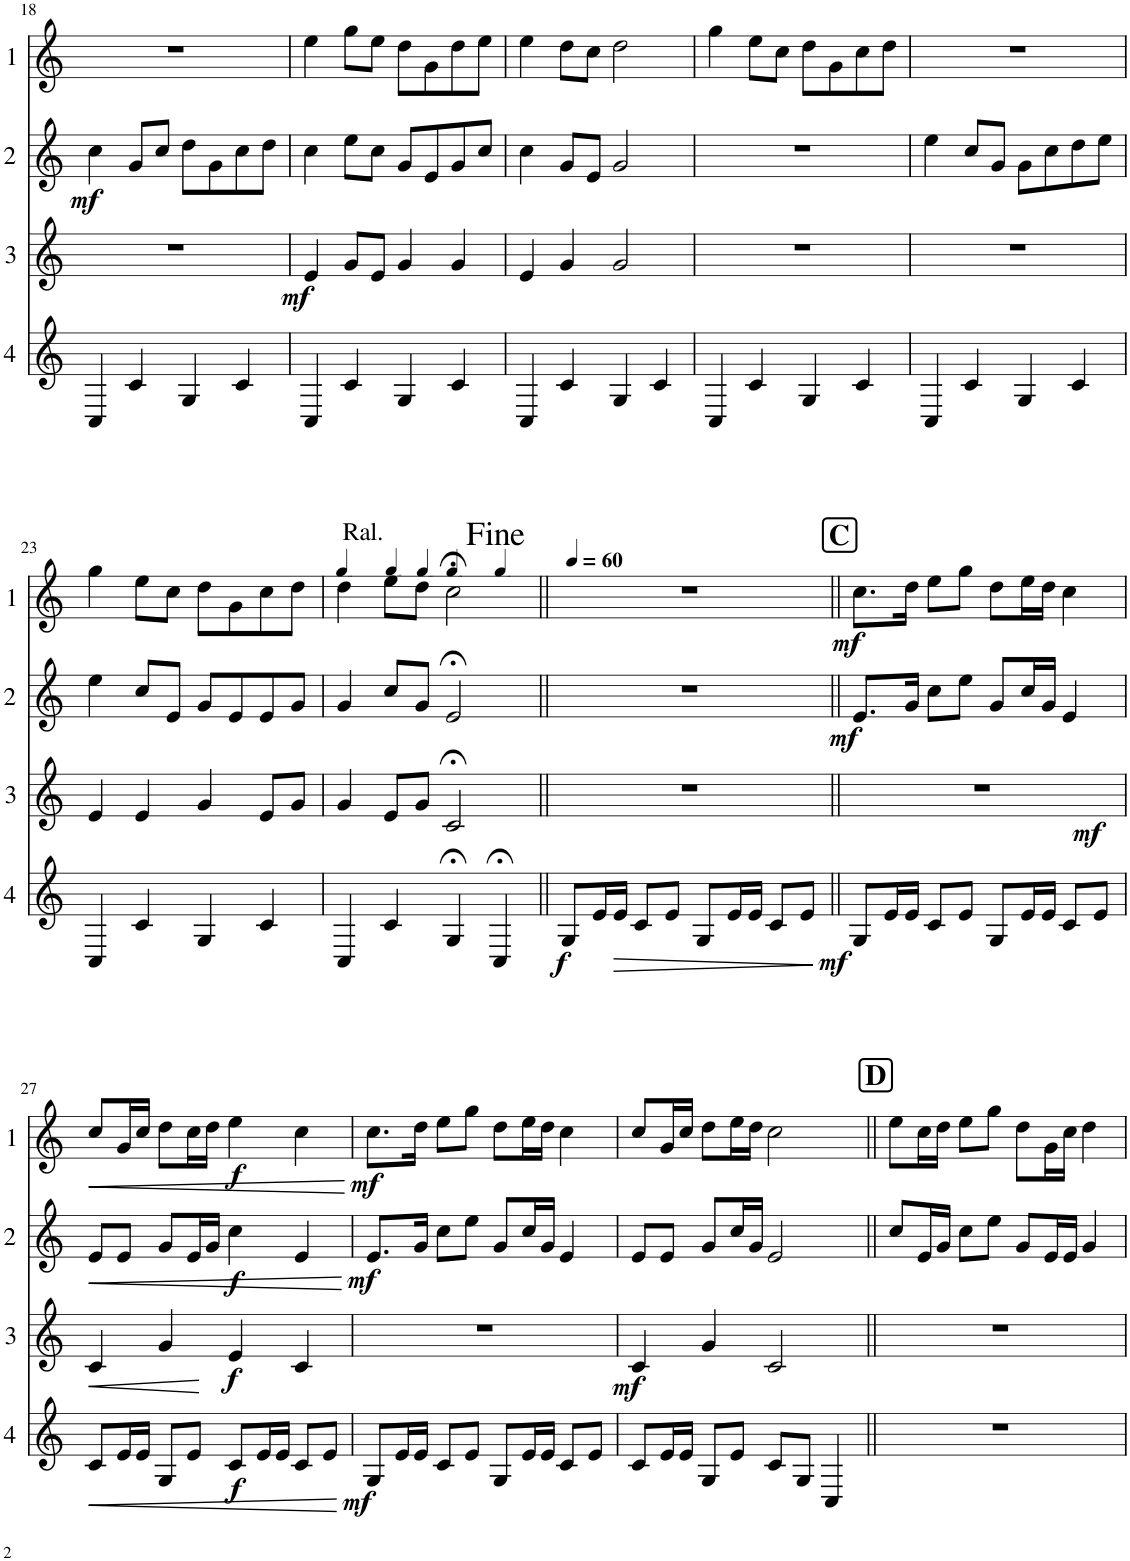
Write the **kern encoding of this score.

**kern	**dynam	**kern	**dynam	**kern	**dynam	**kern	**dynam
*part4	*part4	*part3	*part3	*part2	*part2	*part1	*part1
*staff4	*staff4	*staff3	*staff3	*staff2	*staff2	*staff1	*staff1
*I"Cor 4	*	*I"Cor 3	*	*I"Cor 2	*	*I"Cor 1	*
!!LO:PB:g=z
*clefG2	*	*clefG2	*	*clefG2	*	*clefG2	*
*Trd4c7	*	*Trd4c7	*	*Trd4c7	*	*Trd4c7	*
*k[]	*	*k[]	*	*k[]	*	*k[]	*
*M4/4	*	*M4/4	*	*M4/4	*	*M4/4	*
=18	=18	=18	=18	=18	=18	=18	=18
!	!	!	!	!	!LO:DY:b	!	!
4C/	.	1r	.	4cc\	mf	1r	.
4c/	.	.	.	8g/L	.	.	.
.	.	.	.	8cc/J	.	.	.
4G/	.	.	.	8dd\L	.	.	.
.	.	.	.	8g\	.	.	.
4c/	.	.	.	8cc\	.	.	.
.	.	.	.	8dd\J	.	.	.
=19	=19	=19	=19	=19	=19	=19	=19
!	!	!	!LO:DY:b	!	!	!	!
4C/	.	4e/	mf	4cc\	.	4ee\	.
4c/	.	8g/L	.	8ee\L	.	8gg\L	.
.	.	8e/J	.	8cc\J	.	8ee\J	.
4G/	.	4g/	.	8g/L	.	8dd\L	.
.	.	.	.	8e/	.	8g\	.
4c/	.	4g/	.	8g/	.	8dd\	.
.	.	.	.	8cc/J	.	8ee\J	.
=20	=20	=20	=20	=20	=20	=20	=20
4C/	.	4e/	.	4cc\	.	4ee\	.
4c/	.	4g/	.	8g/L	.	8dd\L	.
.	.	.	.	8e/J	.	8cc\J	.
4G/	.	2g/	.	2g/	.	2dd\	.
4c/	.	.	.	.	.	.	.
=21	=21	=21	=21	=21	=21	=21	=21
4C/	.	1r	.	1r	.	4gg\	.
4c/	.	.	.	.	.	8ee\L	.
.	.	.	.	.	.	8cc\J	.
4G/	.	.	.	.	.	8dd\L	.
.	.	.	.	.	.	8g\	.
4c/	.	.	.	.	.	8cc\	.
.	.	.	.	.	.	8dd\J	.
=22	=22	=22	=22	=22	=22	=22	=22
4C/	.	1r	.	4ee\	.	1r	.
4c/	.	.	.	8cc/L	.	.	.
.	.	.	.	8g/J	.	.	.
4G/	.	.	.	8g\L	.	.	.
.	.	.	.	8cc\	.	.	.
4c/	.	.	.	8dd\	.	.	.
.	.	.	.	8ee\J	.	.	.
!!LO:LB:g=z
=23	=23	=23	=23	=23	=23	=23	=23
4C/	.	4e/	.	4ee\	.	4gg\	.
4c/	.	4e/	.	8cc/L	.	8ee\L	.
.	.	.	.	8e/J	.	8cc\J	.
4G/	.	4g/	.	8g/L	.	8dd\L	.
.	.	.	.	8e/	.	8g\	.
4c/	.	8e/L	.	8e/	.	8cc\	.
.	.	8g/J	.	8g/J	.	8dd\J	.
=24	=24	=24	=24	=24	=24	=24	=24
*	*	*	*	*	*	*MM94	*
!	!	!	!	!	!	!LO:TX:a:t=Ral.	!
*	*	*	*	*	*	*^	*
4C/	.	4g/	.	4g/	.	4dd\	2.ryy	.
*	*	*	*	*	*	*MM85	*	*
4c/	.	8e/L	.	8cc/L	.	8ee\L	.	.
*	*	*	*	*	*	*MM60	*	*
.	.	8g/J	.	8g/J	.	8dd\J	.	.
*	*	*	*	*	*	*MM50	*	*
4G;</	.	2c;</	.	2e;</	.	2cc;<\	.	.
*	*	*	*	*	*	*MM40	*	*
4C;</	.	.	.	.	.	.	4ryy	.
*	*	*	*	*	*	*v	*v	*
=25||	=25||	=25||	=25||	=25||	=25||	=25||	=25||
*	*	*	*	*	*	*MM60	*
*	*	*	*	*	*	*^	*
!	!LO:DY:b	!	!	!	!	!	!	!
*	*	*	*	*	*	*v	*v	*
8G/L	f	1r	.	1r	.	1r	.
16e/L	.	.	.	.	.	.	.
!	!LO:HP:b	!	!	!	!	!	!
16e/JJ	>	.	.	.	.	.	.
8c/L	.	.	.	.	.	.	.
8e/J	.	.	.	.	.	.	.
8G/L	.	.	.	.	.	.	.
16e/L	.	.	.	.	.	.	.
16e/JJ	.	.	.	.	.	.	.
8c/L	.	.	.	.	.	.	.
8e/J	.	.	.	.	.	.	.
.	]	.	.	.	.	.	.
!!LO:REH:place=s1:a:B:cj:fs=14:t=C
=26||	=26||	=26||	=26||	=26||	=26||	=26||	=26||
!	!LO:DY:b	!	!LO:DY:b	!	!LO:DY:b	!	!LO:DY:b
8G/L	mf	1r	mf	8.e/L	mf	8.cc\L	mf
16e/L	.	.	.	.	.	.	.
16e/JJ	.	.	.	16g/Jk	.	16dd\Jk	.
8c/L	.	.	.	8cc\L	.	8ee\L	.
8e/J	.	.	.	8ee\J	.	8gg\J	.
8G/L	.	.	.	8g/L	.	8dd\L	.
16e/L	.	.	.	16cc/L	.	16ee\L	.
16e/JJ	.	.	.	16g/JJ	.	16dd\JJ	.
8c/L	.	.	.	4e/	.	4cc\	.
8e/J	.	.	.	.	.	.	.
!!LO:LB:g=z
=27	=27	=27	=27	=27	=27	=27	=27
!	!LO:HP:b	!	!LO:HP:b	!	!LO:HP:b	!	!LO:HP:b
8c/L	<	4c/	<	8e/L	<	8cc/L	<
16e/L	.	.	.	8e/J	.	16g/L	.
16e/JJ	.	.	.	.	.	16cc/JJ	.
8G/L	.	4g/	.	8g/L	.	8dd\L	.
8e/J	.	.	.	16e/L	.	16cc\L	.
.	.	.	.	16g/JJ	.	16dd\JJ	.
!	!LO:DY:b	!	!LO:DY:b	!	!LO:DY:b	!	!LO:DY:b
8c/L	f	4e/	f	4cc\	f	4ee\	f
16e/L	.	.	.	.	.	.	.
16e/JJ	.	.	.	.	.	.	.
8c/L	.	4c/	.	4e/	.	4cc\	.
8e/J	.	.	.	.	.	.	.
.	[	.	[	.	[	.	[
=28	=28	=28	=28	=28	=28	=28	=28
!	!LO:DY:b	!	!	!	!LO:DY:b	!	!LO:DY:b
8G/L	mf	1r	.	8.e/L	mf	8.cc\L	mf
16e/L	.	.	.	.	.	.	.
16e/JJ	.	.	.	16g/Jk	.	16dd\Jk	.
8c/L	.	.	.	8cc\L	.	8ee\L	.
8e/J	.	.	.	8ee\J	.	8gg\J	.
8G/L	.	.	.	8g/L	.	8dd\L	.
16e/L	.	.	.	16cc/L	.	16ee\L	.
16e/JJ	.	.	.	16g/JJ	.	16dd\JJ	.
8c/L	.	.	.	4e/	.	4cc\	.
8e/J	.	.	.	.	.	.	.
=29	=29	=29	=29	=29	=29	=29	=29
!	!	!	!LO:DY:b	!	!	!	!
8c/L	.	4c/	mf	8e/L	.	8cc/L	.
16e/L	.	.	.	8e/J	.	16g/L	.
16e/JJ	.	.	.	.	.	16cc/JJ	.
8G/L	.	4g/	.	8g/L	.	8dd\L	.
8e/J	.	.	.	16cc/L	.	16ee\L	.
.	.	.	.	16g/JJ	.	16dd\JJ	.
8c/L	.	2c/	.	2e/	.	2cc\	.
8G/J	.	.	.	.	.	.	.
4C/	.	.	.	.	.	.	.
!!LO:REH:place=s1:a:B:cj:fs=14:t=D
=30||	=30||	=30||	=30||	=30||	=30||	=30||	=30||
1r	.	1r	.	8cc/L	.	8ee\L	.
.	.	.	.	16e/L	.	16cc\L	.
.	.	.	.	16g/JJ	.	16dd\JJ	.
.	.	.	.	8cc\L	.	8ee\L	.
.	.	.	.	8ee\J	.	8gg\J	.
.	.	.	.	8g/L	.	8dd\L	.
.	.	.	.	16e/L	.	16g\L	.
.	.	.	.	16e/JJ	.	16cc\JJ	.
.	.	.	.	4g/	.	4dd\	.
=	=	=	=	=	=	=	=
*-	*-	*-	*-	*-	*-	*-	*-
